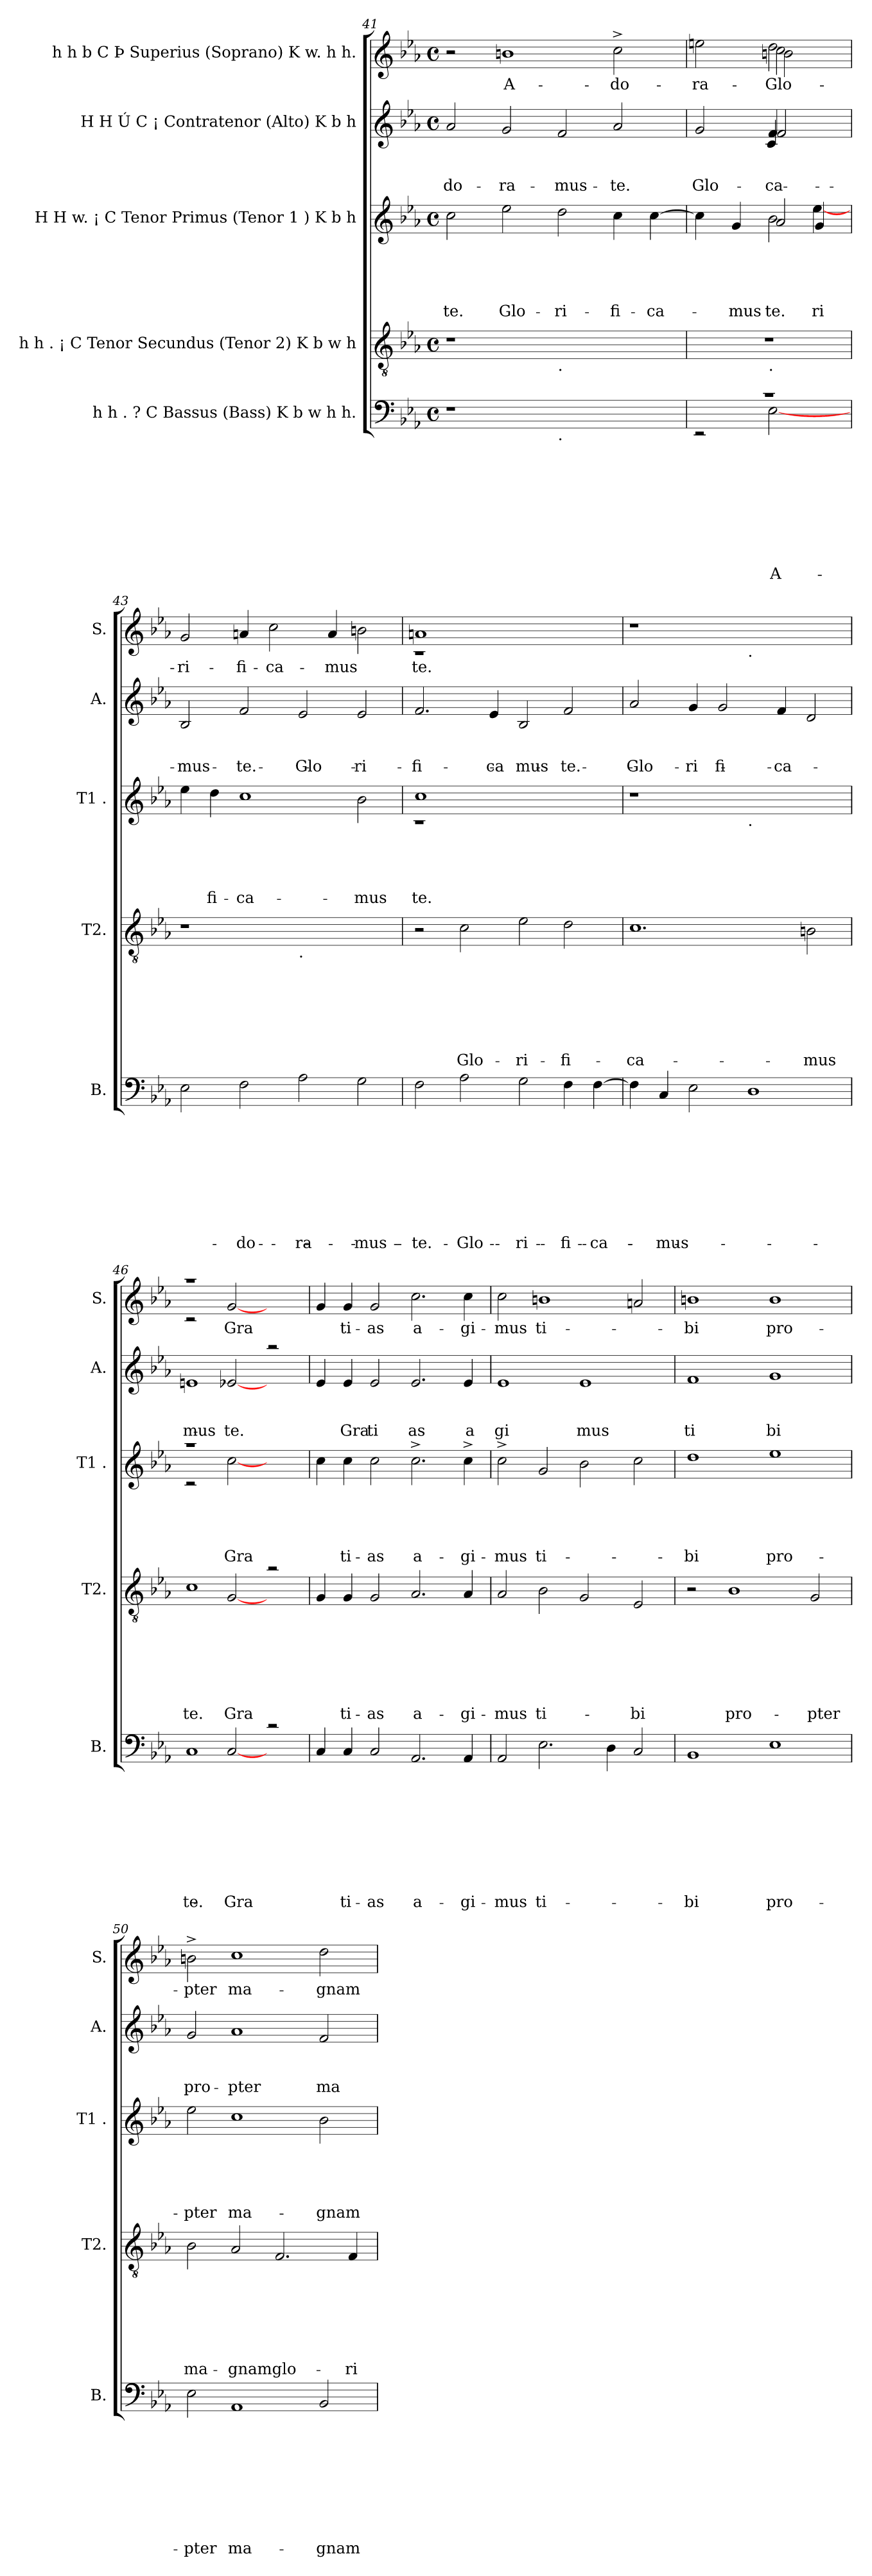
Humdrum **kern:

**kern	**text	**text	**text	**text	**text	**text	**text	**text	**text	**kern	**text	**text	**text	**text	**text	**text	**text	**kern	**text	**text	**text	**text	**text	**kern	**text	**text	**text	**kern	**text
*part5	*part5	*part5	*part5	*part5	*part5	*part5	*part5	*part5	*part5	*part4	*part4	*part4	*part4	*part4	*part4	*part4	*part4	*part3	*part3	*part3	*part3	*part3	*part3	*part2	*part2	*part2	*part2	*part1	*part1
*staff5	*staff5	*staff5	*staff5	*staff5	*staff5	*staff5	*staff5	*staff5	*staff5	*staff4	*staff4	*staff4	*staff4	*staff4	*staff4	*staff4	*staff4	*staff3	*staff3	*staff3	*staff3	*staff3	*staff3	*staff2	*staff2	*staff2	*staff2	*staff1	*staff1
*I"h h . ? C Bassus (Bass) K b w h h.	*	*	*	*	*	*	*	*	*	*I"h h . ¡ C Tenor Secundus (Tenor 2) K b w h	*	*	*	*	*	*	*	*I"H H w. ¡ C Tenor Primus (Tenor 1 ) K b h	*	*	*	*	*	*I"H H Ú C ¡ Contratenor (Alto) K  b h	*	*	*	*I"h h b C Þ Superius (Soprano) K w. h h.	*
*I'B.	*	*	*	*	*	*	*	*	*	*I'T2.	*	*	*	*	*	*	*	*I'T1 .	*	*	*	*	*	*I'A.	*	*	*	*I'S.	*
*clefF4	*	*	*	*	*	*	*	*	*	*clefGv2	*	*	*	*	*	*	*	*clefG2	*	*	*	*	*	*clefG2	*	*	*	*clefG2	*
*k[b-e-a-]	*	*	*	*	*	*	*	*	*	*k[b-e-a-]	*	*	*	*	*	*	*	*k[b-e-a-]	*	*	*	*	*	*k[b-e-a-]	*	*	*	*k[b-e-a-]	*
*E-:	*	*	*	*	*	*	*	*	*	*E-:	*	*	*	*	*	*	*	*E-:	*	*	*	*	*	*E-:	*	*	*	*E-:	*
*M4/4	*	*	*	*	*	*	*	*	*	*M4/4	*	*	*	*	*	*	*	*M4/4	*	*	*	*	*	*M4/4	*	*	*	*M4/4	*
*met(c)	*	*	*	*	*	*	*	*	*	*met(c)	*	*	*	*	*	*	*	*met(c)	*	*	*	*	*	*met(c)	*	*	*	*met(c)	*
=41	=41	=41	=41	=41	=41	=41	=41	=41	=41	=41	=41	=41	=41	=41	=41	=41	=41	=41	=41	=41	=41	=41	=41	=41	=41	=41	=41	=41	=41
!	!	!	!	!	!	!	!	!	!	!	!	!	!	!	!	!	!	!	!	!	!	!	!LO:LY:b	!	!	!	!LO:LY:b	!	!
1r	.	.	.	.	.	.	.	.	.	1r	.	.	.	.	.	.	.	2cc\	.	.	.	.	te.	2a-/	.	.	-do-	2r	.
!	!	!	!	!	!	!	!	!	!	!	!	!	!	!	!	!	!	!	!	!	!	!	!LO:LY:b	!	!	!	!LO:LY:b	!	!LO:LY:b
.	.	.	.	.	.	.	.	.	.	.	.	.	.	.	.	.	.	2ee-\	.	.	.	.	Glo-	2g/	.	.	-ra-	1b	A-
!	!	!	!	!	!	!	!	!	!	!LO:TX:b:t=.	!	!	!	!	!	!	!	!	!	!	!	!	!	!	!	!	!	!	!
!LO:TX:b:t=.	!	!	!	!	!	!	!	!	!	!	!	!	!	!	!	!	!	!	!	!	!	!	!	!	!	!	!	!	!
!	!	!	!	!	!	!	!	!	!	!	!	!	!	!	!	!	!	!	!	!	!	!	!LO:LY:b	!	!	!	!LO:LY:b	!	!
1ryy	.	.	.	.	.	.	.	.	.	1ryy	.	.	.	.	.	.	.	2dd\	.	.	.	.	-ri-	2f/	.	.	-mus-	.	.
!	!	!	!	!	!	!	!	!	!	!	!	!	!	!	!	!	!	!	!	!	!	!	!LO:LY:b	!	!	!	!LO:LY:b	!	!LO:LY:b
.	.	.	.	.	.	.	.	.	.	.	.	.	.	.	.	.	.	4cc\	.	.	.	.	-fi-	2a-/	.	.	-te.	2cc^>\	-do-
!	!	!	!	!	!	!	!	!	!	!	!	!	!	!	!	!	!	!	!	!	!	!	!LO:LY:b	!	!	!	!	!	!
.	.	.	.	.	.	.	.	.	.	.	.	.	.	.	.	.	.	[>4cc\	.	.	.	.	-ca-	.	.	.	.	.	.
!!LO:PB:g=z
=42	=42	=42	=42	=42	=42	=42	=42	=42	=42	=42	=42	=42	=42	=42	=42	=42	=42	=42	=42	=42	=42	=42	=42	=42	=42	=42	=42	=42	=42
*^	*	*	*	*	*	*	*	*	*	*	*	*	*	*	*	*	*	*^	*	*	*	*	*	*	*	*	*	*	*
*	*	*	*	*	*	*	*	*	*	*	*	*	*	*	*	*	*	*	*	*^	*	*	*	*	*	*	*	*	*	*	*
*	*	*	*	*	*	*	*	*	*	*	*	*	*	*	*	*	*	*	*	*	*^	*	*	*	*	*	*	*	*	*	*	*
!	!	!	!	!	!	!	!	!	!	!	!	!	!	!	!	!	!	!	!	!	!	!	!	!	!	!	!	!	!	!	!LO:LY:b	!	!LO:LY:b
*	*	*	*	*	*	*	*	*	*	*	*^	*	*	*	*	*	*	*	*	*	*	*	*	*	*	*	*	*^	*	*	*	*^	*
*	*	*	*	*	*	*	*	*	*	*	*	*	*	*	*	*	*	*	*	*	*	*	*	*	*	*	*	*	*	*^	*	*	*	*	*^	*
*	*	*	*	*	*	*	*	*	*	*	*	*	*	*	*	*	*	*	*	*	*	*	*	*	*	*	*	*	*	*	*^	*	*	*	*	*	*	*
1rc	2rEE	.	.	.	.	.	.	.	.	.	1r	2ryy	.	.	.	.	.	.	.	4cc\]	2ryy	2.ryy	2.ryy	.	.	.	.	.	2g/	2ryy	2ryy	2ryy	.	.	Glo-	2ee\	2ryy	2ryy	-ra-
!	!	!	!	!	!	!	!	!	!	!	!	!	!	!	!	!	!	!	!	!	!	!	!	!	!	!	!	!LO:LY:b	!	!	!	!	!	!	!	!	!	!	!
.	.	.	.	.	.	.	.	.	.	.	.	.	.	.	.	.	.	.	.	4g/	.	.	.	.	.	.	.	-mus	.	.	.	.	.	.	.	.	.	.	.
!	!	!	!	!	!	!	!	!	!	!	!	!LO:TX:b:t=.	!	!	!	!	!	!	!	!	!	!	!	!	!	!	!	!	!	!	!	!	!	!	!	!	!	!	!
!	!	!	!	!	!	!	!	!	!	!LO:LY:b	!	!	!	!	!	!	!	!	!	!	!	!	!	!	!	!	!	!LO:LY:b	!	!	!	!	!	!	!LO:LY:b	!	!	!	!
!	!	!	!	!	!	!	!	!	!	!	!	!	!	!	!	!	!	!	!	!	!	!	!	!	!	!	!	!	!	!	!	!	!	!	!LO:LY:b	!	!	!	!
!	!	!	!	!	!	!	!	!	!	!	!	!	!	!	!	!	!	!	!	!	!	!	!	!	!	!	!	!	!	!	!	!	!	!	!LO:LY:b	!	!	!	!LO:LY:b
!	!	!	!	!	!	!	!	!	!	!	!	!	!	!	!	!	!	!	!	!	!	!	!	!	!	!	!	!	!	!	!	!	!	!	!	!	!	!	!LO:LY:b
!	!	!	!	!	!	!	!	!	!	!	!	!	!	!	!	!	!	!	!	!	!	!	!	!	!	!	!	!	!	!	!	!	!	!	!	!	!	!	!LO:LY:b
.	[>2E-\	.	.	.	.	.	.	.	.	A-	.	2ryy	.	.	.	.	.	.	.	2b-\	2a-/	.	.	.	.	.	.	te.	16ryy	4f/	2f/	4c/	.	.	-ca-	2dd\	2cc\	2b\	Glo-
.	.	.	.	.	.	.	.	.	.	.	.	.	.	.	.	.	.	.	.	.	.	.	.	.	.	.	.	.	4..ryy	.	.	.	.	.	.	.	.	.	.
!	!	!	!	!	!	!	!	!	!	!	!	!	!	!	!	!	!	!	!	!	!	!	!	!	!	!	!	!LO:LY:b	!	!	!	!	!	!	!	!	!	!	!
!	!	!	!	!	!	!	!	!	!	!	!	!	!	!	!	!	!	!	!	!	!	!	!	!	!	!	!	!LO:LY:b	!	!	!	!	!	!	!	!	!	!	!
.	.	.	.	.	.	.	.	.	.	.	.	.	.	.	.	.	.	.	.	.	.	4g/	[>4ee-\	.	.	.	.	-ri-	.	4ryy	.	4ryy	.	.	.	.	.	.	.
*v	*v	*	*	*	*	*	*	*	*	*	*	*	*	*	*	*	*	*	*	*	*	*	*	*	*	*	*	*	*	*	*	*	*	*	*	*v	*v	*v	*
=43	=43	=43	=43	=43	=43	=43	=43	=43	=43	=43	=43	=43	=43	=43	=43	=43	=43	=43	=43	=43	=43	=43	=43	=43	=43	=43	=43	=43	=43	=43	=43	=43	=43	=43	=43	=43
!	!	!	!	!	!	!	!	!	!	!	!	!	!	!	!	!	!	!	!	!	!	!	!	!	!	!	!	!	!	!	!	!	!	!LO:LY:b	!	!LO:LY:b
*	*	*	*	*	*	*	*	*	*	*v	*v	*	*	*	*	*	*	*	*	*	*	*	*	*	*	*	*	*v	*v	*v	*v	*	*	*	*	*
*	*	*	*	*	*	*	*	*	*	*	*	*	*	*	*	*	*	*v	*v	*v	*v	*	*	*	*	*	*	*	*	*	*	*
2E-\	.	.	.	.	.	.	.	.	.	1r	.	.	.	.	.	.	.	4ee-\	.	.	.	.	.	2B-/	.	.	-mus	2g/	-ri-
!	!	!	!	!	!	!	!	!	!	!	!	!	!	!	!	!	!	!	!	!	!	!	!LO:LY:b	!	!	!	!	!	!
.	.	.	.	.	.	.	.	.	.	.	.	.	.	.	.	.	.	4dd\	.	.	.	.	-fi-	.	.	.	.	.	.
!	!	!	!	!	!	!	!	!	!LO:LY:b	!	!	!	!	!	!	!	!	!	!	!	!	!	!LO:LY:b	!	!	!	!LO:LY:b	!	!LO:LY:b
2F\	.	.	.	.	.	.	.	.	-do-	.	.	.	.	.	.	.	.	1cc	.	.	.	.	-ca-	2f/	.	.	te.	4a/	-fi-
!	!	!	!	!	!	!	!	!	!	!	!	!	!	!	!	!	!	!	!	!	!	!	!	!	!	!	!	!	!LO:LY:b
.	.	.	.	.	.	.	.	.	.	.	.	.	.	.	.	.	.	.	.	.	.	.	.	.	.	.	.	2cc\	-ca-
!	!	!	!	!	!	!	!	!	!	!LO:TX:b:t=.	!	!	!	!	!	!	!	!	!	!	!	!	!	!	!	!	!	!	!
!	!	!	!	!	!	!	!	!	!LO:LY:b	!	!	!	!	!	!	!	!	!	!	!	!	!	!	!	!	!	!LO:LY:b	!	!
2A-\	.	.	.	.	.	.	.	.	-ra-	1ryy	.	.	.	.	.	.	.	.	.	.	.	.	.	2e-/	.	.	Glo	.	.
!	!	!	!	!	!	!	!	!	!	!	!	!	!	!	!	!	!	!	!	!	!	!	!	!	!	!	!	!	!LO:LY:b
.	.	.	.	.	.	.	.	.	.	.	.	.	.	.	.	.	.	.	.	.	.	.	.	.	.	.	.	4a/	-mus
!	!	!	!	!	!	!	!	!	!LO:LY:b	!	!	!	!	!	!	!	!	!	!	!	!	!	!LO:LY:b	!	!	!	!LO:LY:b	!	!
2G\	.	.	.	.	.	.	.	.	-mus-	.	.	.	.	.	.	.	.	2b-\	.	.	.	.	-mus	2e-/	.	.	ri	2b\	.
=44	=44	=44	=44	=44	=44	=44	=44	=44	=44	=44	=44	=44	=44	=44	=44	=44	=44	=44	=44	=44	=44	=44	=44	=44	=44	=44	=44	=44	=44
*	*	*	*	*	*	*	*	*	*	*	*	*	*	*	*	*	*	*^	*	*	*	*	*	*	*	*	*	*^	*
!	!	!	!	!	!	!	!	!	!LO:LY:b	!	!	!	!	!	!	!	!	!	!LO:N:vis=1	!	!	!	!	!LO:LY:b	!	!	!	!LO:LY:b	!	!LO:N:vis=1	!LO:LY:b
2F\	.	.	.	.	.	.	.	.	-te.	2r	.	.	.	.	.	.	.	1cc	0rc	.	.	.	.	te.	2.f/	.	.	fi	1a	0rc	te.
!	!	!	!	!	!	!	!	!	!LO:LY:b	!	!	!	!	!	!	!	!LO:LY:b	!	!	!	!	!	!	!	!	!	!	!	!	!	!
2A-\	.	.	.	.	.	.	.	.	Glo-	2c\	.	.	.	.	.	.	Glo-	.	.	.	.	.	.	.	.	.	.	.	.	.	.
!	!	!	!	!	!	!	!	!	!	!	!	!	!	!	!	!	!	!	!	!	!	!	!	!	!	!	!	!LO:LY:b	!	!	!
.	.	.	.	.	.	.	.	.	.	.	.	.	.	.	.	.	.	.	.	.	.	.	.	.	4e-/	.	.	ca	.	.	.
!	!	!	!	!	!	!	!	!	!LO:LY:b	!	!	!	!	!	!	!	!LO:LY:b	!	!	!	!	!	!	!	!	!	!	!LO:LY:b	!	!	!
2G\	.	.	.	.	.	.	.	.	-ri-	2e-\	.	.	.	.	.	.	-ri-	1ryy	.	.	.	.	.	.	2B-/	.	.	mus	1ryy	.	.
!	!	!	!	!	!	!	!	!	!LO:LY:b	!	!	!	!	!	!	!	!LO:LY:b	!	!	!	!	!	!	!	!	!	!	!LO:LY:b	!	!	!
4F\	.	.	.	.	.	.	.	.	-fi-	2d\	.	.	.	.	.	.	-fi-	.	.	.	.	.	.	.	2f/	.	.	te.	.	.	.
!	!	!	!	!	!	!	!	!	!LO:LY:b	!	!	!	!	!	!	!	!	!	!	!	!	!	!	!	!	!	!	!	!	!	!
[>4F\	.	.	.	.	.	.	.	.	-ca-	.	.	.	.	.	.	.	.	.	.	.	.	.	.	.	.	.	.	.	.	.	.
*	*	*	*	*	*	*	*	*	*	*	*	*	*	*	*	*	*	*v	*v	*	*	*	*	*	*	*	*	*	*v	*v	*
=45	=45	=45	=45	=45	=45	=45	=45	=45	=45	=45	=45	=45	=45	=45	=45	=45	=45	=45	=45	=45	=45	=45	=45	=45	=45	=45	=45	=45	=45
!	!	!	!	!	!	!	!	!	!	!	!	!	!	!	!	!	!LO:LY:b	!	!	!	!	!	!	!	!	!	!LO:LY:b	!	!
4F\]	.	.	.	.	.	.	.	.	.	1.c	.	.	.	.	.	.	-ca-	1r	.	.	.	.	.	2a-/	.	.	Glo	1r	.
!	!	!	!	!	!	!	!	!	!LO:LY:b	!	!	!	!	!	!	!	!	!	!	!	!	!	!	!	!	!	!	!	!
4C/	.	.	.	.	.	.	.	.	-mus	.	.	.	.	.	.	.	.	.	.	.	.	.	.	.	.	.	.	.	.
!	!	!	!	!	!	!	!	!	!	!	!	!	!	!	!	!	!	!	!	!	!	!	!	!	!	!	!LO:LY:b	!	!
2E-\	.	.	.	.	.	.	.	.	.	.	.	.	.	.	.	.	.	.	.	.	.	.	.	4g/	.	.	ri	.	.
!	!	!	!	!	!	!	!	!	!	!	!	!	!	!	!	!	!	!	!	!	!	!	!	!	!	!	!LO:LY:b	!	!
.	.	.	.	.	.	.	.	.	.	.	.	.	.	.	.	.	.	.	.	.	.	.	.	2g/	.	.	fi	.	.
!	!	!	!	!	!	!	!	!	!	!	!	!	!	!	!	!	!	!	!	!	!	!	!	!	!	!	!	!LO:TX:b:t=.	!
!	!	!	!	!	!	!	!	!	!	!	!	!	!	!	!	!	!	!LO:TX:b:t=.	!	!	!	!	!	!	!	!	!	!	!
1D	.	.	.	.	.	.	.	.	.	.	.	.	.	.	.	.	.	1ryy	.	.	.	.	.	.	.	.	.	1ryy	.
!	!	!	!	!	!	!	!	!	!	!	!	!	!	!	!	!	!	!	!	!	!	!	!	!	!	!	!LO:LY:b	!	!
.	.	.	.	.	.	.	.	.	.	.	.	.	.	.	.	.	.	.	.	.	.	.	.	4f/	.	.	ca	.	.
!	!	!	!	!	!	!	!	!	!	!	!	!	!	!	!	!	!LO:LY:b	!	!	!	!	!	!	!	!	!	!	!	!
.	.	.	.	.	.	.	.	.	.	2Bn\	.	.	.	.	.	.	-mus	.	.	.	.	.	.	2d/	.	.	.	.	.
!!LO:LB:g=z
=46	=46	=46	=46	=46	=46	=46	=46	=46	=46	=46	=46	=46	=46	=46	=46	=46	=46	=46	=46	=46	=46	=46	=46	=46	=46	=46	=46	=46	=46
!	!	!	!	!	!	!	!	!	!LO:LY:b	!	!	!	!	!	!	!	!LO:LY:b	!	!	!	!	!	!	!	!	!	!LO:LY:b	!	!
*^	*	*	*	*	*	*	*	*	*	*^	*	*	*	*	*	*	*	*^	*	*	*	*	*	*^	*	*	*	*^	*
1C	2ryy	.	.	.	.	.	.	.	.	te.	1c	2ryy	.	.	.	.	.	.	te.	1raa	2rc	.	.	.	.	.	1en	2ryy	.	.	mus	1raa	2rc	.
!	!	!	!	!	!	!	!	!	!	!LO:LY:b	!	!	!	!	!	!	!	!	!LO:LY:b	!	!	!	!	!	!	!LO:LY:b	!	!	!	!	!LO:LY:b	!	!	!LO:LY:b
.	[<2C/	.	.	.	.	.	.	.	.	Gra-	.	[<2G/	.	.	.	.	.	.	Gra-	.	[>2cc\	.	.	.	.	Gra-	.	[<2e-X/	.	.	te.	.	[<2g/	Gra-
2rc	2ryy	.	.	.	.	.	.	.	.	.	2ra	2ryy	.	.	.	.	.	.	.	2ryy	2ryy	.	.	.	.	.	2raa	2ryy	.	.	.	2ryy	2ryy	.
*v	*v	*	*	*	*	*	*	*	*	*	*	*	*	*	*	*	*	*	*	*v	*v	*	*	*	*	*	*v	*v	*	*	*	*v	*v	*
*	*	*	*	*	*	*	*	*	*	*v	*v	*	*	*	*	*	*	*	*	*	*	*	*	*	*	*	*	*	*	*
=47	=47	=47	=47	=47	=47	=47	=47	=47	=47	=47	=47	=47	=47	=47	=47	=47	=47	=47	=47	=47	=47	=47	=47	=47	=47	=47	=47	=47	=47
4C/	.	.	.	.	.	.	.	.	.	4G/	.	.	.	.	.	.	.	4cc\	.	.	.	.	.	4e-/	.	.	.	4g/	.
!	!	!	!	!	!	!	!	!	!LO:LY:b	!	!	!	!	!	!	!	!LO:LY:b	!	!	!	!	!	!LO:LY:b	!	!	!	!LO:LY:b	!	!LO:LY:b
4C/	.	.	.	.	.	.	.	.	-ti-	4G/	.	.	.	.	.	.	-ti-	4cc\	.	.	.	.	-ti-	4e-/	.	.	Gra	4g/	-ti-
!	!	!	!	!	!	!	!	!	!LO:LY:b	!	!	!	!	!	!	!	!LO:LY:b	!	!	!	!	!	!LO:LY:b	!	!	!	!LO:LY:b	!	!LO:LY:b
2C/	.	.	.	.	.	.	.	.	-as	2G/	.	.	.	.	.	.	-as	2cc\	.	.	.	.	-as	2e-/	.	.	ti	2g/	-as
!	!	!	!	!	!	!	!	!	!LO:LY:b	!	!	!	!	!	!	!	!LO:LY:b	!	!	!	!	!	!LO:LY:b	!	!	!	!LO:LY:b	!	!LO:LY:b
2.AA-/	.	.	.	.	.	.	.	.	a-	2.A-/	.	.	.	.	.	.	a-	2.cc^>\	.	.	.	.	a-	2.e-/	.	.	as	2.cc\	a-
!	!	!	!	!	!	!	!	!	!LO:LY:b	!	!	!	!	!	!	!	!LO:LY:b	!	!	!	!	!	!LO:LY:b	!	!	!	!LO:LY:b	!	!LO:LY:b
4AA-/	.	.	.	.	.	.	.	.	-gi-	4A-/	.	.	.	.	.	.	-gi-	4cc^>\	.	.	.	.	-gi-	4e-/	.	.	a	4cc\	-gi-
=48	=48	=48	=48	=48	=48	=48	=48	=48	=48	=48	=48	=48	=48	=48	=48	=48	=48	=48	=48	=48	=48	=48	=48	=48	=48	=48	=48	=48	=48
!	!	!	!	!	!	!	!	!	!LO:LY:b	!	!	!	!	!	!	!	!LO:LY:b	!	!	!	!	!	!LO:LY:b	!	!	!	!LO:LY:b	!	!LO:LY:b
2AA-/	.	.	.	.	.	.	.	.	-mus	2A-/	.	.	.	.	.	.	-mus	2cc^>\	.	.	.	.	-mus	1e-	.	.	gi	2cc\	-mus
!	!	!	!	!	!	!	!	!	!LO:LY:b	!	!	!	!	!	!	!	!LO:LY:b	!	!	!	!	!	!LO:LY:b	!	!	!	!	!	!LO:LY:b
2.E-\	.	.	.	.	.	.	.	.	ti-	2B-\	.	.	.	.	.	.	ti-	2g/	.	.	.	.	ti-	.	.	.	.	1b	ti-
!	!	!	!	!	!	!	!	!	!	!	!	!	!	!	!	!	!	!	!	!	!	!	!	!	!	!	!LO:LY:b	!	!
.	.	.	.	.	.	.	.	.	.	2G/	.	.	.	.	.	.	.	2b-\	.	.	.	.	.	1e-	.	.	mus	.	.
4D\	.	.	.	.	.	.	.	.	.	.	.	.	.	.	.	.	.	.	.	.	.	.	.	.	.	.	.	.	.
!	!	!	!	!	!	!	!	!	!	!	!	!	!	!	!	!	!LO:LY:b	!	!	!	!	!	!	!	!	!	!	!	!
2C/	.	.	.	.	.	.	.	.	.	2E-/	.	.	.	.	.	.	-bi	2cc\	.	.	.	.	.	.	.	.	.	2an/	.
=49	=49	=49	=49	=49	=49	=49	=49	=49	=49	=49	=49	=49	=49	=49	=49	=49	=49	=49	=49	=49	=49	=49	=49	=49	=49	=49	=49	=49	=49
!	!	!	!	!	!	!	!	!	!LO:LY:b	!	!	!	!	!	!	!	!	!	!	!	!	!	!LO:LY:b	!	!	!	!LO:LY:b	!	!LO:LY:b
1BB-	.	.	.	.	.	.	.	.	-bi	2r	.	.	.	.	.	.	.	1dd	.	.	.	.	-bi	1f	.	.	ti	1b	-bi
!	!	!	!	!	!	!	!	!	!	!	!	!	!	!	!	!	!LO:LY:b	!	!	!	!	!	!	!	!	!	!	!	!
.	.	.	.	.	.	.	.	.	.	1B-	.	.	.	.	.	.	pro-	.	.	.	.	.	.	.	.	.	.	.	.
!	!	!	!	!	!	!	!	!	!LO:LY:b	!	!	!	!	!	!	!	!	!	!	!	!	!	!LO:LY:b	!	!	!	!LO:LY:b	!	!LO:LY:b
1E-	.	.	.	.	.	.	.	.	pro-	.	.	.	.	.	.	.	.	1ee-	.	.	.	.	pro-	1g	.	.	bi	1b	pro-
!	!	!	!	!	!	!	!	!	!	!	!	!	!	!	!	!	!LO:LY:b	!	!	!	!	!	!	!	!	!	!	!	!
.	.	.	.	.	.	.	.	.	.	2G/	.	.	.	.	.	.	-pter	.	.	.	.	.	.	.	.	.	.	.	.
=50	=50	=50	=50	=50	=50	=50	=50	=50	=50	=50	=50	=50	=50	=50	=50	=50	=50	=50	=50	=50	=50	=50	=50	=50	=50	=50	=50	=50	=50
!	!	!	!	!	!	!	!	!	!LO:LY:b	!	!	!	!	!	!	!	!LO:LY:b	!	!	!	!	!	!LO:LY:b	!	!	!	!LO:LY:b	!	!LO:LY:b
2E-\	.	.	.	.	.	.	.	.	-pter	2B-\	.	.	.	.	.	.	ma-	2ee-\	.	.	.	.	-pter	2g/	.	.	pro-	2b^>\	-pter
!	!	!	!	!	!	!	!	!	!LO:LY:b	!	!	!	!	!	!	!	!LO:LY:b	!	!	!	!	!	!LO:LY:b	!	!	!	!LO:LY:b	!	!LO:LY:b
1AA-	.	.	.	.	.	.	.	.	ma-	2A-/	.	.	.	.	.	.	-gnam	1cc	.	.	.	.	ma-	1a-	.	.	-pter	1cc	ma-
!	!	!	!	!	!	!	!	!	!	!	!	!	!	!	!	!	!LO:LY:b	!	!	!	!	!	!	!	!	!	!	!	!
.	.	.	.	.	.	.	.	.	.	2.F/	.	.	.	.	.	.	glo-	.	.	.	.	.	.	.	.	.	.	.	.
!	!	!	!	!	!	!	!	!	!LO:LY:b	!	!	!	!	!	!	!	!	!	!	!	!	!	!LO:LY:b	!	!	!	!LO:LY:b	!	!LO:LY:b
2BB-/	.	.	.	.	.	.	.	.	-gnam	.	.	.	.	.	.	.	.	2b-\	.	.	.	.	-gnam	2f/	.	.	ma-	2dd\	-gnam
!	!	!	!	!	!	!	!	!	!	!	!	!	!	!	!	!	!LO:LY:b	!	!	!	!	!	!	!	!	!	!	!	!
.	.	.	.	.	.	.	.	.	.	4F/	.	.	.	.	.	.	-ri-	.	.	.	.	.	.	.	.	.	.	.	.
=	=	=	=	=	=	=	=	=	=	=	=	=	=	=	=	=	=	=	=	=	=	=	=	=	=	=	=	=	=
*-	*-	*-	*-	*-	*-	*-	*-	*-	*-	*-	*-	*-	*-	*-	*-	*-	*-	*-	*-	*-	*-	*-	*-	*-	*-	*-	*-	*-	*-
